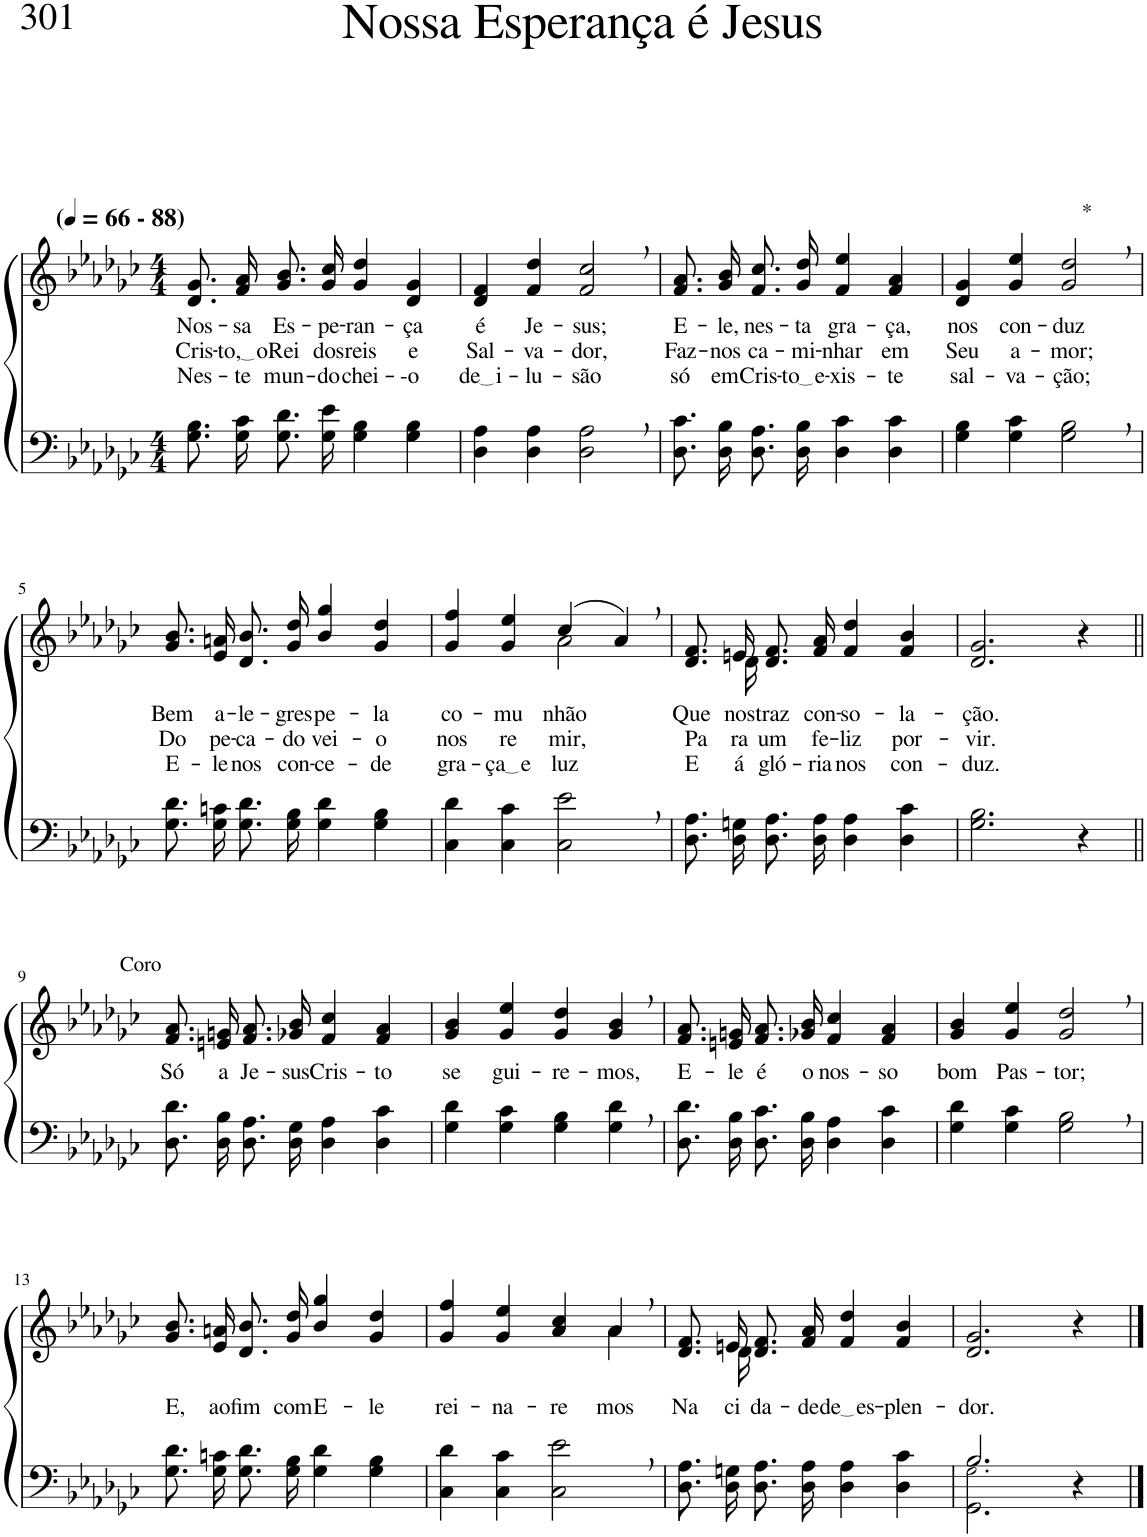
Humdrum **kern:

**kern	**kern	**text	**text	**text
*part2	*part1	*part1	*part1	*part1
*staff2	*staff1	*staff1	*staff1	*staff1
*I"Parte III e IV	*I"Parte I e II	*	*	*
*clefF4	*clefG2	*	*	*
*Trd2c3	*Trd2c3	*	*	*
*k[b-e-a-d-g-c-]	*k[b-e-a-d-g-c-]	*	*	*
*M4/4	*M4/4	*	*	*
*MM66	*MM66	*	*	*
=1	=1	=1	=1	=1
!	!LO:TX:a:B:t=(	!	!	!
!	!LO:TX:a:B:t=- 88)	!	!	!
!	!	!LO:LY:b	!LO:LY:b	!LO:LY:b
8.G-\ 8.B-\L	8.d-/ 8.g-/L	Nos-	Cris-	Nes-
!	!	!LO:LY:b	!LO:LY:b	!LO:LY:b
16G-\ 16c-\Jk	16f/ 16a-/Jk	-sa	to, o	-te
!	!	!LO:LY:b	!LO:LY:b	!LO:LY:b
8.G-\ 8.d-\L	8.g-/ 8.b-/L	Es-	Rei	mun-
!	!	!LO:LY:b	!LO:LY:b	!LO:LY:b
16G-\ 16e-\Jk	16g-/ 16cc-/Jk	-pe-	dos	-do
!	!	!LO:LY:b	!LO:LY:b	!LO:LY:b
4G-\ 4B-\	4g-/ 4dd-/	-ran-	reis	chei-
!	!	!LO:LY:b	!LO:LY:b	!LO:LY:b
4G-\ 4B-\	4d-/ 4g-/	-ça	e	--o
=2	=2	=2	=2	=2
!	!	!LO:LY:b	!LO:LY:b	!LO:LY:b
4D-\ 4A-\	4d-/ 4f/	é	Sal-	de i
!	!	!LO:LY:b	!LO:LY:b	!LO:LY:b
4D-\ 4A-\	4f/ 4dd-/	Je-	-va-	-lu-
!	!	!LO:LY:b	!LO:LY:b	!LO:LY:b
2D-\, 2A-\,	2f/, 2cc-/,	-sus;	-dor,	-são
=3	=3	=3	=3	=3
!	!	!LO:LY:b	!LO:LY:b	!LO:LY:b
8.D-\ 8.c-\L	8.f/ 8.a-/L	E-	Faz-	só
!	!	!LO:LY:b	!LO:LY:b	!LO:LY:b
16D-\ 16B-\Jk	16g-/ 16b-/Jk	-le,	-nos	em
!	!	!LO:LY:b	!LO:LY:b	!LO:LY:b
8.D-\ 8.A-\L	8.f/ 8.cc-/L	nes-	ca-	Cris-
!	!	!LO:LY:b	!LO:LY:b	!LO:LY:b
16D-\ 16B-\Jk	16g-/ 16dd-/Jk	-ta	-mi-	to e
!	!	!LO:LY:b	!LO:LY:b	!LO:LY:b
4D-\ 4c-\	4f/ 4ee-/	gra-	-nhar	-xis-
!	!	!LO:LY:b	!LO:LY:b	!LO:LY:b
4D-\ 4c-\	4f/ 4a-/	-ça,	em	-te
=4	=4	=4	=4	=4
!	!	!LO:LY:b	!LO:LY:b	!LO:LY:b
4G-\ 4B-\	4d-/ 4g-/	nos	Seu	sal-
!	!	!LO:LY:b	!LO:LY:b	!LO:LY:b
4G-\ 4c-\	4g-/ 4ee-/	con-	a-	-va-
!	!LO:TX:a:t=*	!	!	!
!	!	!LO:LY:b	!LO:LY:b	!LO:LY:b
2G-\, 2B-\,	2g-/, 2dd-/,	-duz	-mor;	-ção;
!!LO:LB:g=z
=5	=5	=5	=5	=5
!	!	!LO:LY:b	!LO:LY:b	!LO:LY:b
8.G-\ 8.d-\L	8.g-/ 8.b-/L	Bem	Do	E-
!	!	!LO:LY:b	!LO:LY:b	!LO:LY:b
16G-\ 16cn\Jk	16e-/ 16an/Jk	a-	pe-	-le
!	!	!LO:LY:b	!LO:LY:b	!LO:LY:b
8.G-\ 8.d-\L	8.d-/ 8.b-/L	-le-	-ca-	nos
!	!	!LO:LY:b	!LO:LY:b	!LO:LY:b
16G-\ 16B-\Jk	16g-/ 16dd-/Jk	-gres	-do	con-
!	!	!LO:LY:b	!LO:LY:b	!LO:LY:b
4G-\ 4d-\	4b-/ 4gg-/	pe-	vei-	-ce-
!	!	!LO:LY:b	!LO:LY:b	!LO:LY:b
4G-\ 4B-\	4g-/ 4dd-/	-la	-o	-de
=6	=6	=6	=6	=6
!	!	!LO:LY:b	!LO:LY:b	!LO:LY:b
*	*^	*	*	*
4C-\ 4d-\	4g-/ 4ff/	2ryy	co-	nos	gra-
!	!	!	!LO:LY:b	!LO:LY:b	!LO:LY:b
4C-\ 4c-\	4g-/ 4ee-/	.	-mu-	re-	ça e
!	!	!	!LO:LY:b	!LO:LY:b	!LO:LY:b
2C-\, 2e-\,	(4cc-/	2a-\	-nhão	-mir,	luz
.	4a-,/)	.	.	.	.
=7	=7	=7	=7	=7	=7
!	!	!	!LO:LY:b	!LO:LY:b	!LO:LY:b
8.D-\ 8.A-\L	8.d-/ 8.f/L	8.ryy	Que	Pa-	E
!	!	!	!LO:LY:b	!LO:LY:b	!LO:LY:b
16D-\ 16Gn\Jk	16en/Jk	16d-\	nos	-ra	á
!	!	!	!LO:LY:b	!LO:LY:b	!LO:LY:b
8.D-\ 8.A-\L	8.d-/ 8.f/L	2.ryy	traz	um	gló-
!	!	!	!LO:LY:b	!LO:LY:b	!LO:LY:b
16D-\ 16A-\Jk	16f/ 16a-/Jk	.	con-	fe-	-ria
!	!	!	!LO:LY:b	!LO:LY:b	!LO:LY:b
4D-\ 4A-\	4f/ 4dd-/	.	-so-	-liz	nos
!	!	!	!LO:LY:b	!LO:LY:b	!LO:LY:b
4D-\ 4c-\	4f/ 4b-/	.	-la-	por-	con-
*	*v	*v	*	*	*
=8	=8	=8	=8	=8
!	!	!LO:LY:b	!LO:LY:b	!LO:LY:b
2.G-\ 2.B-\	2.d-/ 2.g-/	-ção.	-vir.	-duz.
4r	4r	.	.	.
!!LO:LB:g=z
=9||	=9||	=9||	=9||	=9||
!	!LO:TX:a:t=Coro	!	!	!
!	!	!LO:LY:b	!	!
8.D-\ 8.d-\L	8.f/ 8.a-/L	Só	.	.
!	!	!LO:LY:b	!	!
16D-\ 16B-\Jk	16en/ 16gn/Jk	a	.	.
!	!	!LO:LY:b	!	!
8.D-\ 8.A-\L	8.f/ 8.a-/L	Je-	.	.
!	!	!LO:LY:b	!	!
16D-\ 16G-\Jk	16g-X/ 16b-/Jk	-sus	.	.
!	!	!LO:LY:b	!	!
4D-\ 4A-\	4f/ 4cc-/	Cris-	.	.
!	!	!LO:LY:b	!	!
4D-\ 4c-\	4f/ 4a-/	-to	.	.
=10	=10	=10	=10	=10
!	!	!LO:LY:b	!	!
4G-\ 4d-\	4g-/ 4b-/	se	.	.
!	!	!LO:LY:b	!	!
4G-\ 4c-\	4g-/ 4ee-/	gui-	.	.
!	!	!LO:LY:b	!	!
4G-\ 4B-\	4g-/ 4dd-/	-re-	.	.
!	!	!LO:LY:b	!	!
4G-\, 4d-\,	4g-/, 4b-/,	-mos,	.	.
=11	=11	=11	=11	=11
!	!	!LO:LY:b	!	!
8.D-\ 8.d-\L	8.f/ 8.a-/L	E-	.	.
!	!	!LO:LY:b	!	!
16D-\ 16B-\Jk	16en/ 16gn/Jk	-le	.	.
!	!	!LO:LY:b	!	!
8.D-\ 8.c-\L	8.f/ 8.a-/L	é	.	.
!	!	!LO:LY:b	!	!
16D-\ 16B-\Jk	16g-X/ 16b-/Jk	o	.	.
!	!	!LO:LY:b	!	!
4D-\ 4A-\	4f/ 4cc-/	nos-	.	.
!	!	!LO:LY:b	!	!
4D-\ 4c-\	4f/ 4a-/	-so	.	.
=12	=12	=12	=12	=12
!	!	!LO:LY:b	!	!
4G-\ 4d-\	4g-/ 4b-/	bom	.	.
!	!	!LO:LY:b	!	!
4G-\ 4c-\	4g-/ 4ee-/	Pas-	.	.
!	!	!LO:LY:b	!	!
2G-\, 2B-\,	2g-/, 2dd-/,	-tor;	.	.
!!LO:LB:g=z
=13	=13	=13	=13	=13
!	!	!LO:LY:b	!	!
8.G-\ 8.d-\L	8.g-/ 8.b-/L	E,	.	.
!	!	!LO:LY:b	!	!
16G-\ 16cn\Jk	16e-/ 16an/Jk	ao	.	.
!	!	!LO:LY:b	!	!
8.G-\ 8.d-\L	8.d-/ 8.b-/L	fim	.	.
!	!	!LO:LY:b	!	!
16G-\ 16B-\Jk	16g-/ 16dd-/Jk	com	.	.
!	!	!LO:LY:b	!	!
4G-\ 4d-\	4b-/ 4gg-/	E-	.	.
!	!	!LO:LY:b	!	!
4G-\ 4B-\	4g-/ 4dd-/	-le	.	.
=14	=14	=14	=14	=14
!	!	!LO:LY:b	!	!
*	*^	*	*	*
4C-\ 4d-\	4g-/ 4ff/	2.ryy	rei-	.	.
!	!	!	!LO:LY:b	!	!
4C-\ 4c-\	4g-/ 4ee-/	.	-na-	.	.
!	!	!	!LO:LY:b	!	!
2C-\, 2e-\,	4a-/ 4cc-/	.	-re-	.	.
!	!	!	!LO:LY:b	!	!
.	4a-,/	4a-\	-mos	.	.
=15	=15	=15	=15	=15	=15
!	!	!	!LO:LY:b	!	!
8.D-\ 8.A-\L	8.d-/ 8.f/L	8.ryy	Na	.	.
!	!	!	!LO:LY:b	!	!
16D-\ 16Gn\Jk	16en/Jk	16d-\	ci-	.	.
!	!	!	!LO:LY:b	!	!
8.D-\ 8.A-\L	8.d-/ 8.f/L	2.ryy	-da-	.	.
!	!	!	!LO:LY:b	!	!
16D-\ 16A-\Jk	16f/ 16a-/Jk	.	-de	.	.
!	!	!	!LO:LY:b	!	!
4D-\ 4A-\	4f/ 4dd-/	.	de es	.	.
!	!	!	!LO:LY:b	!	!
4D-\ 4c-\	4f/ 4b-/	.	-plen-	.	.
*	*v	*v	*	*	*
=16	=16	=16	=16	=16
*^	*	*	*	*
!	!	!	!LO:LY:b	!	!
2.B-/	2.GG-\ 2.G-!\	2.d-/ 2.g-/	-dor.	.	.
4r	4ryy	4r	.	.	.
*v	*v	*	*	*	*
==	==	==	==	==
*-	*-	*-	*-	*-
